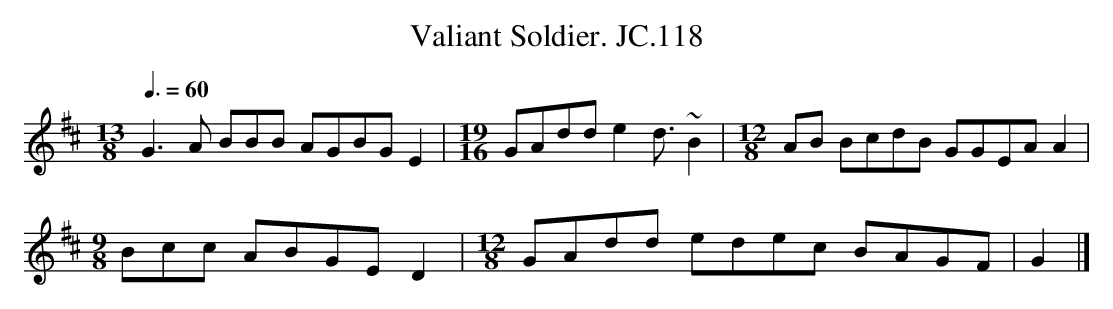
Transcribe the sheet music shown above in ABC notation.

X:1
T:Valiant Soldier. JC.118
M:13/8
L:1/8
Q:3/8=60
K:D
G3A BBB AGBGE2|\\
M:19/16
GAdde2d3/2~B2|\\
M:12/8
AB BcdB GGEA A2|
M:9/8
Bcc ABGED2|\\
M:12/8
GAdd edec BAGF|G2|]
